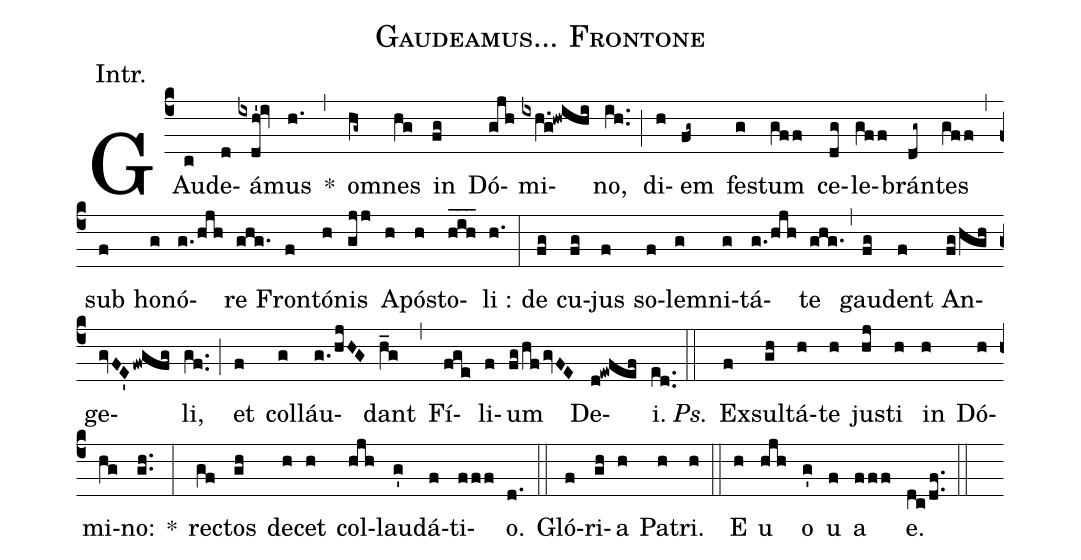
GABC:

name: Gaudeamus... Frontone;
annotation: Intr.;
mode: 1;
office-part: introit;
%%
(c4) GAu(c)de(d)á(ixdh'!iv)mus(h.) *(,) om(hg~)nes(hg) in(fg) Dó(gjh)mi(ixh.g!hwihi)no,(ih..) (;) di(h)em(fg~) fe(g)stum(gff) ce(dg)le(gff)brán(dg~)tes(gff) (,) sub(f) ho(g)nó(g./hjh)re(ghg.) Fron(f)tó(h)nis(gjj) A(h)pó(h)sto(hih___)li :(h.) (:) de(fg) cu(fg)jus(f) so(f)le(g)mni(g)tá(g./hjh)te(ghg.) (,) gau(fg)dent(f) An(fg/hgh)ge(gvFE'/fwgfg)li,(gf..) (;) et(f) col(g)láu(g./hjHG)dant(h_g) (,) Fí(fge)li(f)um(fg/hf/gvFE) De(d!ewfef)i.(ed..) (::) <i>Ps.</i>() Ex(f)sul(gh)tá(h)te(h) jus(hj)ti(h) in(h) Dó(h)mi(hg)no:(gh..) *(:) rec(gf)tos(gh) de(h)cet(h) col(hjh)lau(g')dá(f)ti(fff)o.(d.) (::) Gló(f)ri(gh)a(h) Pa(h)tri.(h) (::) E(h) u(hjh) o(g') u(f) a(fff) e.(dc/df..) (::)
